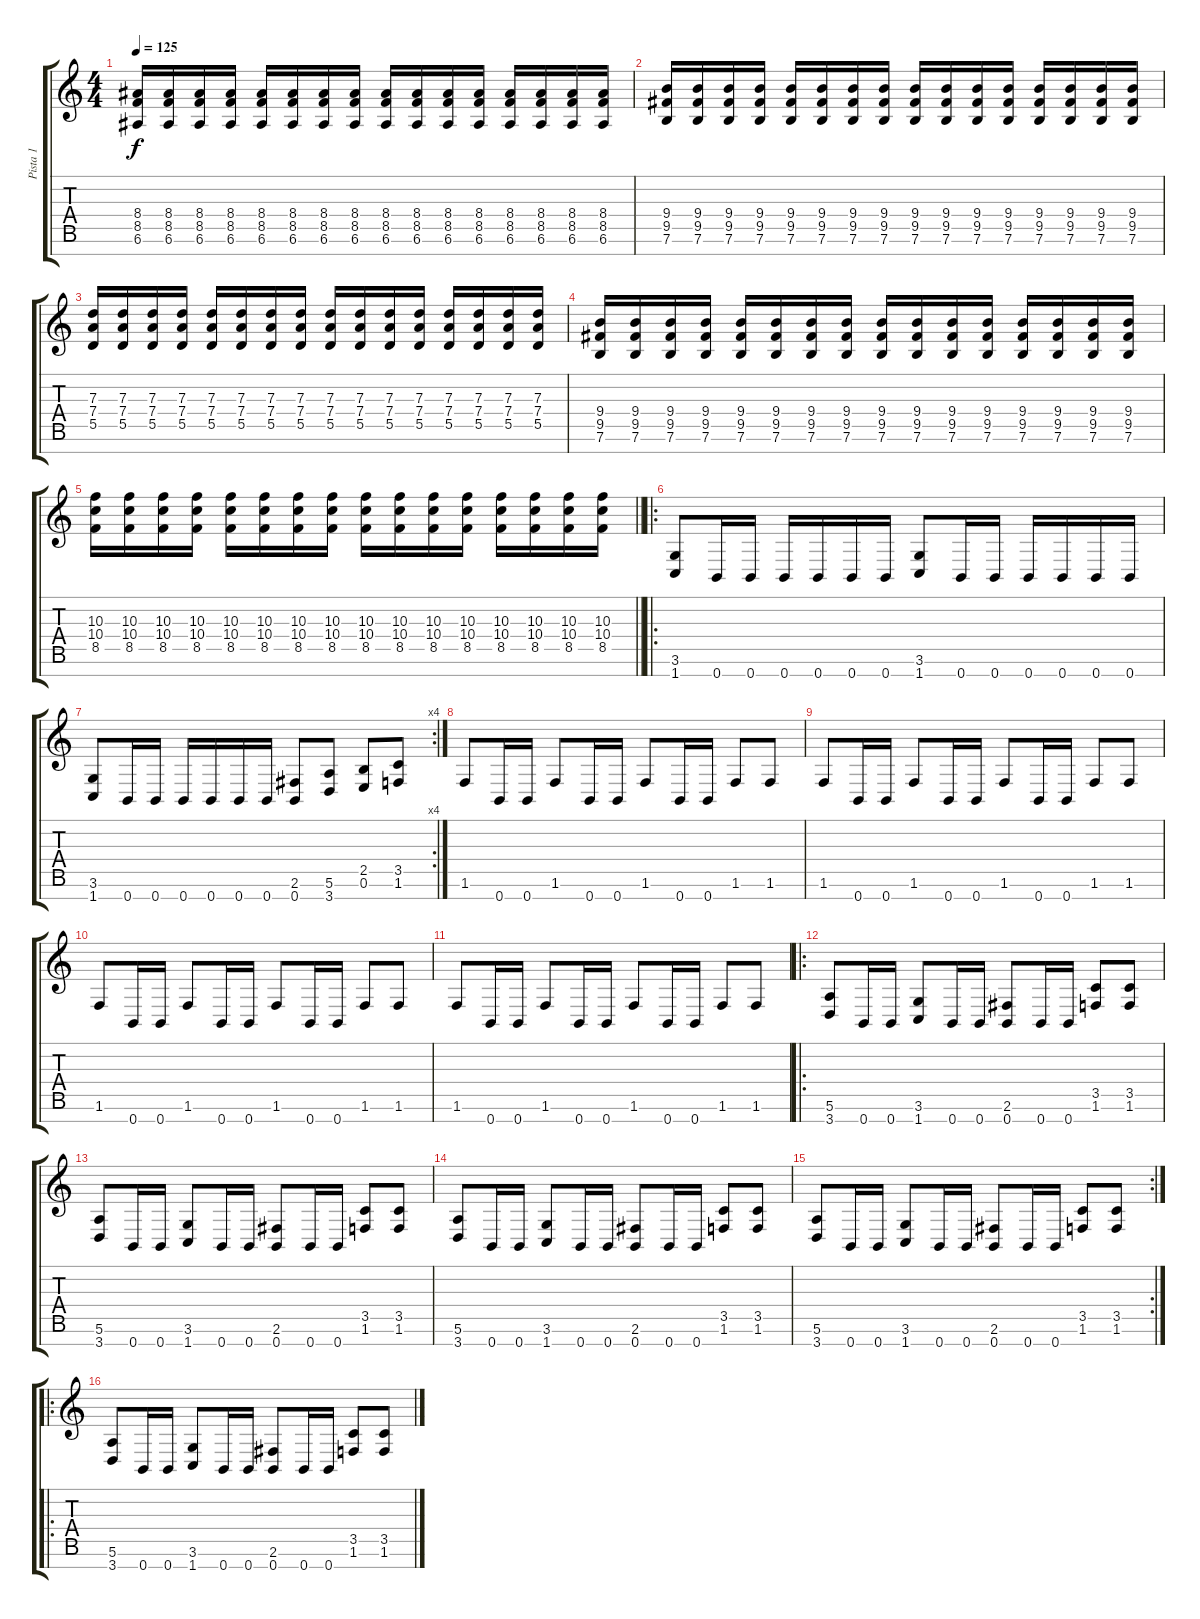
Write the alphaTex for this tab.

\track ("Pista 1" "Pista 1") {instrument distortionguitar}
\staff {score tabs}
\tuning (E4 B3 G3 D3 A2 E2 B1) {hide}
\ts (4 4)
\tempo 125
\clef g2
\ks c
(8.4 8.5 6.6).16{dy f} (8.4 8.5 6.6).16 (8.4 8.5 6.6).16 (8.4 8.5 6.6).16 (8.4 8.5 6.6).16 (8.4 8.5 6.6).16 (8.4 8.5 6.6).16 (8.4 8.5 6.6).16 (8.4 8.5 6.6).16 (8.4 8.5 6.6).16 (8.4 8.5 6.6).16 (8.4 8.5 6.6).16 (8.4 8.5 6.6).16 (8.4 8.5 6.6).16 (8.4 8.5 6.6).16 (8.4 8.5 6.6).16 |
(9.4 9.5 7.6).16 (9.4 9.5 7.6).16 (9.4 9.5 7.6).16 (9.4 9.5 7.6).16 (9.4 9.5 7.6).16 (9.4 9.5 7.6).16 (9.4 9.5 7.6).16 (9.4 9.5 7.6).16 (9.4 9.5 7.6).16 (9.4 9.5 7.6).16 (9.4 9.5 7.6).16 (9.4 9.5 7.6).16 (9.4 9.5 7.6).16 (9.4 9.5 7.6).16 (9.4 9.5 7.6).16 (9.4 9.5 7.6).16 |
(7.3 7.4 5.5).16 (7.3 7.4 5.5).16 (7.3 7.4 5.5).16 (7.3 7.4 5.5).16 (7.3 7.4 5.5).16 (7.3 7.4 5.5).16 (7.3 7.4 5.5).16 (7.3 7.4 5.5).16 (7.3 7.4 5.5).16 (7.3 7.4 5.5).16 (7.3 7.4 5.5).16 (7.3 7.4 5.5).16 (7.3 7.4 5.5).16 (7.3 7.4 5.5).16 (7.3 7.4 5.5).16 (7.3 7.4 5.5).16 |
(9.4 9.5 7.6).16 (9.4 9.5 7.6).16 (9.4 9.5 7.6).16 (9.4 9.5 7.6).16 (9.4 9.5 7.6).16 (9.4 9.5 7.6).16 (9.4 9.5 7.6).16 (9.4 9.5 7.6).16 (9.4 9.5 7.6).16 (9.4 9.5 7.6).16 (9.4 9.5 7.6).16 (9.4 9.5 7.6).16 (9.4 9.5 7.6).16 (9.4 9.5 7.6).16 (9.4 9.5 7.6).16 (9.4 9.5 7.6).16 |
\barLineRight lightlight
(10.3 10.4 8.5).16 (10.3 10.4 8.5).16 (10.3 10.4 8.5).16 (10.3 10.4 8.5).16 (10.3 10.4 8.5).16 (10.3 10.4 8.5).16 (10.3 10.4 8.5).16 (10.3 10.4 8.5).16 (10.3 10.4 8.5).16 (10.3 10.4 8.5).16 (10.3 10.4 8.5).16 (10.3 10.4 8.5).16 (10.3 10.4 8.5).16 (10.3 10.4 8.5).16 (10.3 10.4 8.5).16 (10.3 10.4 8.5).16 |
\ro
(3.6 1.7).8 0.7.16 0.7.16 0.7.16 0.7.16 0.7.16 0.7.16 (3.6 1.7).8 0.7.16 0.7.16 0.7.16 0.7.16 0.7.16 0.7.16 |
\rc 4
(3.6 1.7).8 0.7.16 0.7.16 0.7.16 0.7.16 0.7.16 0.7.16 (2.6 0.7).8 (5.6 3.7).8 (2.5 0.6).8 (3.5 1.6).8 |
1.6.8 0.7.16 0.7.16 1.6.8 0.7.16 0.7.16 1.6.8 0.7.16 0.7.16 1.6.8 1.6.8 |
1.6.8 0.7.16 0.7.16 1.6.8 0.7.16 0.7.16 1.6.8 0.7.16 0.7.16 1.6.8 1.6.8 |
1.6.8 0.7.16 0.7.16 1.6.8 0.7.16 0.7.16 1.6.8 0.7.16 0.7.16 1.6.8 1.6.8 |
1.6.8 0.7.16 0.7.16 1.6.8 0.7.16 0.7.16 1.6.8 0.7.16 0.7.16 1.6.8 1.6.8 |
\ro
(5.6 3.7).8 0.7.16 0.7.16 (3.6 1.7).8 0.7.16 0.7.16 (2.6 0.7).8 0.7.16 0.7.16 (3.5 1.6).8 (3.5 1.6).8 |
(5.6 3.7).8 0.7.16 0.7.16 (3.6 1.7).8 0.7.16 0.7.16 (2.6 0.7).8 0.7.16 0.7.16 (3.5 1.6).8 (3.5 1.6).8 |
(5.6 3.7).8 0.7.16 0.7.16 (3.6 1.7).8 0.7.16 0.7.16 (2.6 0.7).8 0.7.16 0.7.16 (3.5 1.6).8 (3.5 1.6).8 |
\rc 2
(5.6 3.7).8 0.7.16 0.7.16 (3.6 1.7).8 0.7.16 0.7.16 (2.6 0.7).8 0.7.16 0.7.16 (3.5 1.6).8 (3.5 1.6).8 |
\ro
(5.6 3.7).8 0.7.16 0.7.16 (3.6 1.7).8 0.7.16 0.7.16 (2.6 0.7).8 0.7.16 0.7.16 (3.5 1.6).8 (3.5 1.6).8
